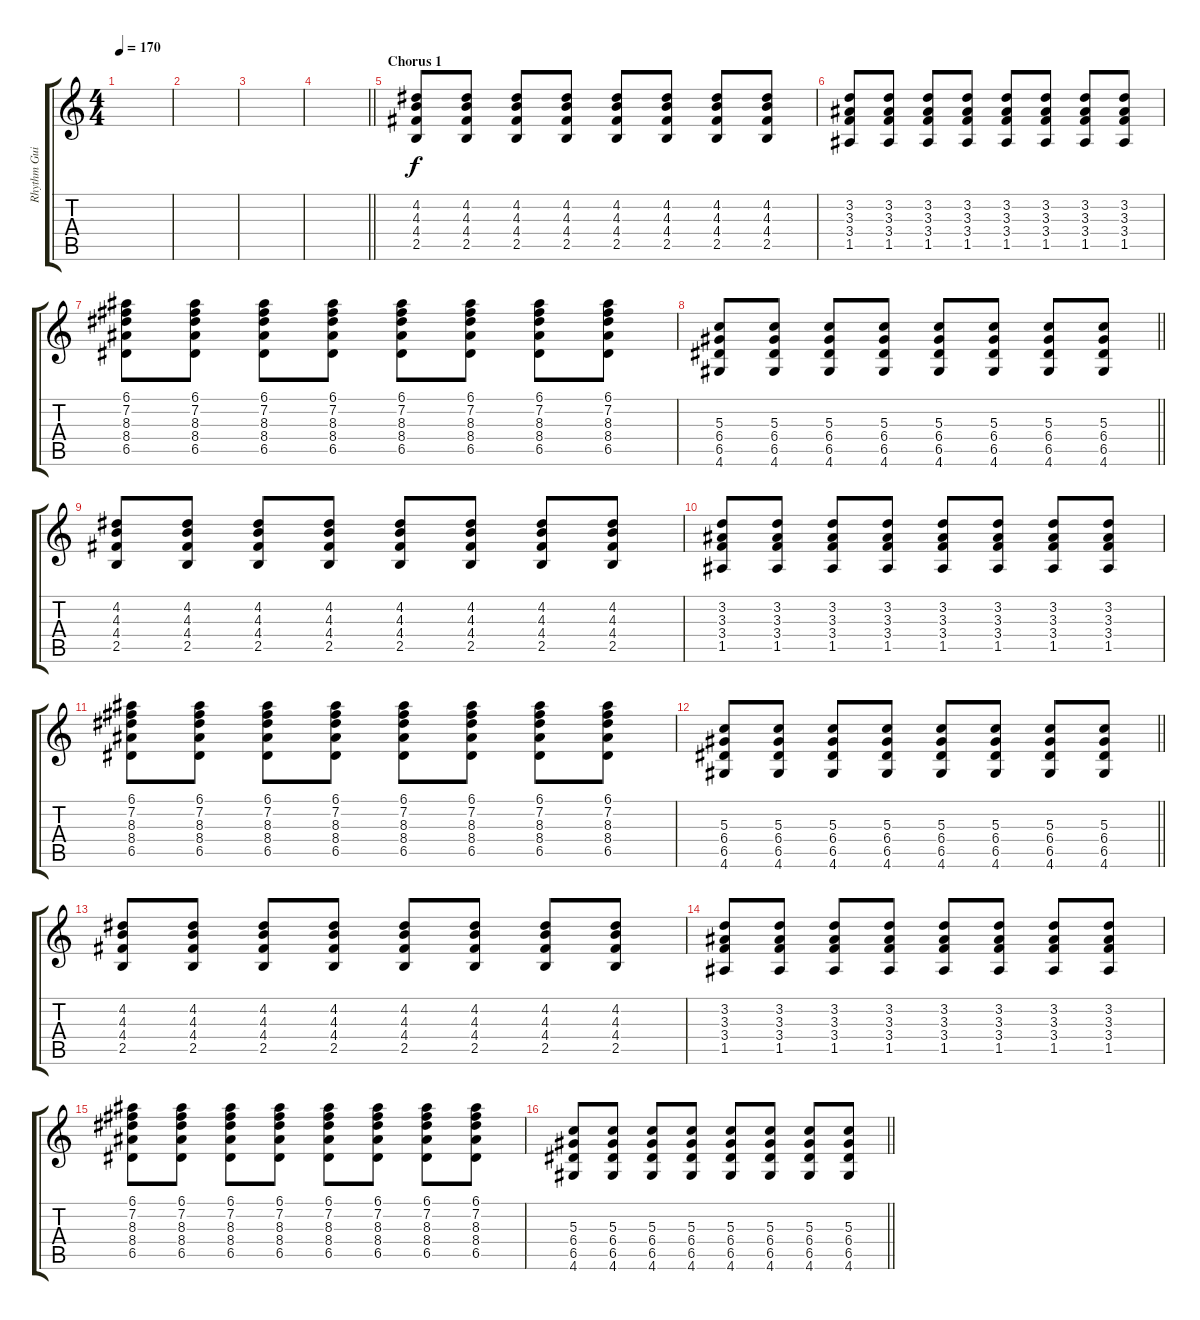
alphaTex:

\track ("Rhythm Guitar" "Rhythm Gui") {instrument overdrivenguitar}
\staff {score tabs}
\tuning (E4 B3 G3 D3 A2 E2) {hide}
\ts (4 4)
\tempo 170
\clef g2
\ks c
|
|
|
\barLineRight lightlight
|
\section ("" "Chorus 1")
(4.2 4.3 4.4 2.5).8 (4.2 4.3 4.4 2.5).8 (4.2 4.3 4.4 2.5).8 (4.2 4.3 4.4 2.5).8 (4.2 4.3 4.4 2.5).8 (4.2 4.3 4.4 2.5).8 (4.2 4.3 4.4 2.5).8 (4.2 4.3 4.4 2.5).8 |
(3.2 3.3 3.4 1.5).8 (3.2 3.3 3.4 1.5).8 (3.2 3.3 3.4 1.5).8 (3.2 3.3 3.4 1.5).8 (3.2 3.3 3.4 1.5).8 (3.2 3.3 3.4 1.5).8 (3.2 3.3 3.4 1.5).8 (3.2 3.3 3.4 1.5).8 |
(6.1 7.2 8.3 8.4 6.5).8 (6.1 7.2 8.3 8.4 6.5).8 (6.1 7.2 8.3 8.4 6.5).8 (6.1 7.2 8.3 8.4 6.5).8 (6.1 7.2 8.3 8.4 6.5).8 (6.1 7.2 8.3 8.4 6.5).8 (6.1 7.2 8.3 8.4 6.5).8 (6.1 7.2 8.3 8.4 6.5).8 |
\barLineRight lightlight
(5.3 6.4 6.5 4.6).8 (5.3 6.4 6.5 4.6).8 (5.3 6.4 6.5 4.6).8 (5.3 6.4 6.5 4.6).8 (5.3 6.4 6.5 4.6).8 (5.3 6.4 6.5 4.6).8 (5.3 6.4 6.5 4.6).8 (5.3 6.4 6.5 4.6).8 |
(4.2 4.3 4.4 2.5).8 (4.2 4.3 4.4 2.5).8 (4.2 4.3 4.4 2.5).8 (4.2 4.3 4.4 2.5).8 (4.2 4.3 4.4 2.5).8 (4.2 4.3 4.4 2.5).8 (4.2 4.3 4.4 2.5).8 (4.2 4.3 4.4 2.5).8 |
(3.2 3.3 3.4 1.5).8 (3.2 3.3 3.4 1.5).8 (3.2 3.3 3.4 1.5).8 (3.2 3.3 3.4 1.5).8 (3.2 3.3 3.4 1.5).8 (3.2 3.3 3.4 1.5).8 (3.2 3.3 3.4 1.5).8 (3.2 3.3 3.4 1.5).8 |
(6.1 7.2 8.3 8.4 6.5).8 (6.1 7.2 8.3 8.4 6.5).8 (6.1 7.2 8.3 8.4 6.5).8 (6.1 7.2 8.3 8.4 6.5).8 (6.1 7.2 8.3 8.4 6.5).8 (6.1 7.2 8.3 8.4 6.5).8 (6.1 7.2 8.3 8.4 6.5).8 (6.1 7.2 8.3 8.4 6.5).8 |
\barLineRight lightlight
(5.3 6.4 6.5 4.6).8 (5.3 6.4 6.5 4.6).8 (5.3 6.4 6.5 4.6).8 (5.3 6.4 6.5 4.6).8 (5.3 6.4 6.5 4.6).8 (5.3 6.4 6.5 4.6).8 (5.3 6.4 6.5 4.6).8 (5.3 6.4 6.5 4.6).8 |
(4.2 4.3 4.4 2.5).8 (4.2 4.3 4.4 2.5).8 (4.2 4.3 4.4 2.5).8 (4.2 4.3 4.4 2.5).8 (4.2 4.3 4.4 2.5).8 (4.2 4.3 4.4 2.5).8 (4.2 4.3 4.4 2.5).8 (4.2 4.3 4.4 2.5).8 |
(3.2 3.3 3.4 1.5).8 (3.2 3.3 3.4 1.5).8 (3.2 3.3 3.4 1.5).8 (3.2 3.3 3.4 1.5).8 (3.2 3.3 3.4 1.5).8 (3.2 3.3 3.4 1.5).8 (3.2 3.3 3.4 1.5).8 (3.2 3.3 3.4 1.5).8 |
(6.1 7.2 8.3 8.4 6.5).8 (6.1 7.2 8.3 8.4 6.5).8 (6.1 7.2 8.3 8.4 6.5).8 (6.1 7.2 8.3 8.4 6.5).8 (6.1 7.2 8.3 8.4 6.5).8 (6.1 7.2 8.3 8.4 6.5).8 (6.1 7.2 8.3 8.4 6.5).8 (6.1 7.2 8.3 8.4 6.5).8 |
\barLineRight lightlight
(5.3 6.4 6.5 4.6).8 (5.3 6.4 6.5 4.6).8 (5.3 6.4 6.5 4.6).8 (5.3 6.4 6.5 4.6).8 (5.3 6.4 6.5 4.6).8 (5.3 6.4 6.5 4.6).8 (5.3 6.4 6.5 4.6).8 (5.3 6.4 6.5 4.6).8
